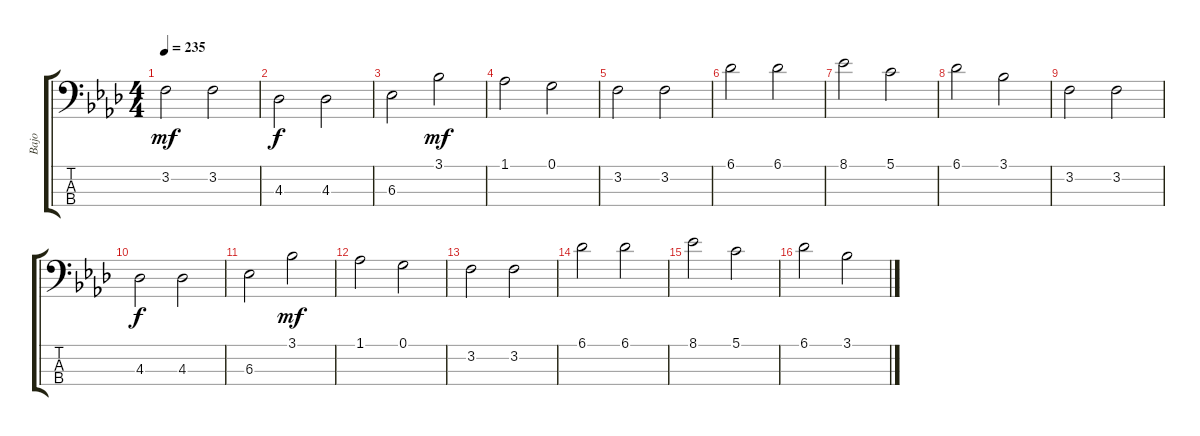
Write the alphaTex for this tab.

\track ("Bajo" "Bajo") {instrument electricbasspick}
\staff {score tabs}
\tuning (G2 D2 A1 E1) {hide}
\ts (4 4)
\tempo 235
\clef f4
\ks ab
3.2.2{dy mf} 3.2.2 |
4.3.2{dy f} 4.3.2 |
6.3.2 3.1.2{dy mf} |
1.1.2 0.1.2 |
3.2.2 3.2.2 |
6.1.2 6.1.2 |
8.1.2 5.1.2 |
6.1.2 3.1.2 |
3.2.2 3.2.2 |
4.3.2{dy f} 4.3.2 |
6.3.2 3.1.2{dy mf} |
1.1.2 0.1.2 |
3.2.2 3.2.2 |
6.1.2 6.1.2 |
8.1.2 5.1.2 |
6.1.2 3.1.2
